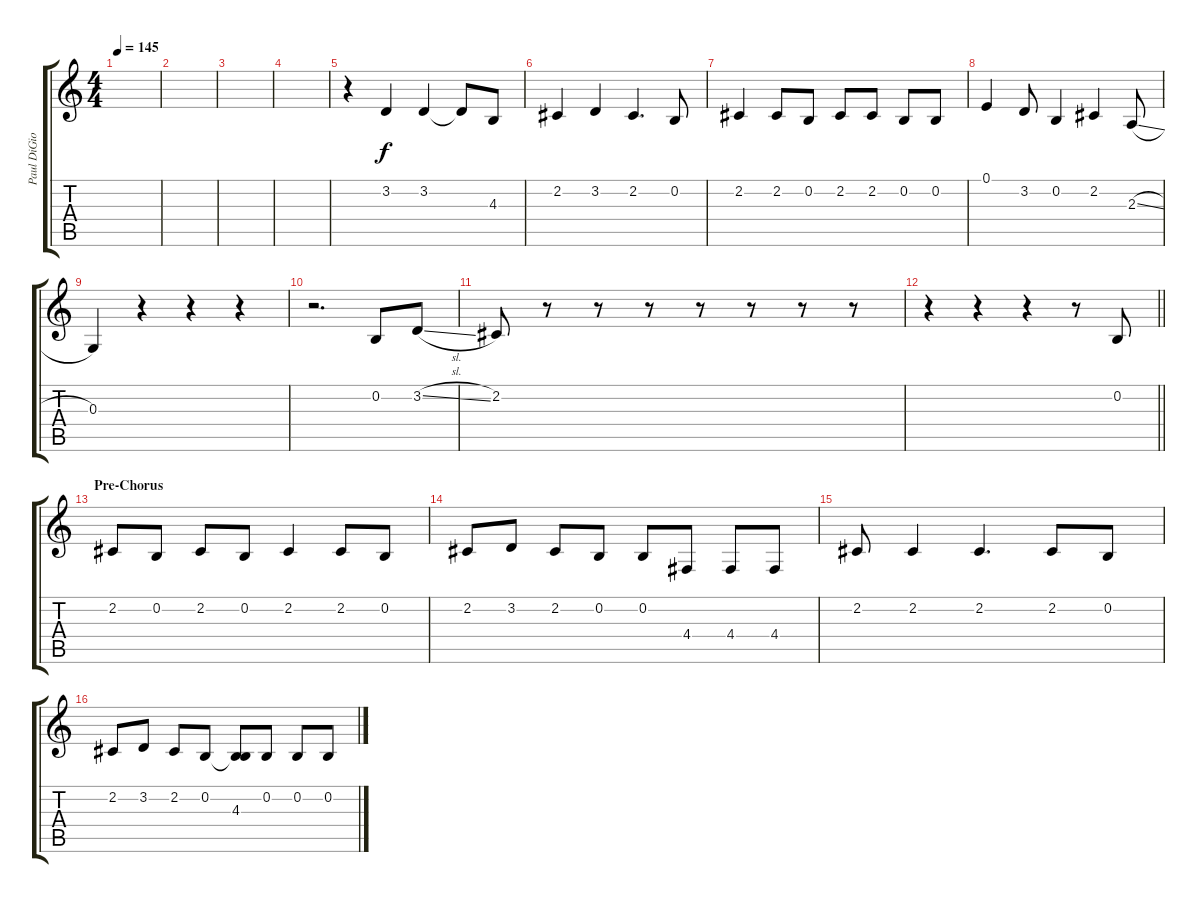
\track ("Paul DiGiovanni (Backup Vocals/Harmonies" "Paul DiGio") {instrument clarinet}
\staff {score tabs}
\tuning (E4 B3 G3 D3 A2 E2) {hide}
\ts (4 4)
\tempo 145
\clef g2
\ks c
|
|
|
|
r.4 3.2.4 3.2.4 3.2{t}.8 4.3.8 |
2.2.4 3.2.4 2.2.4{d} 0.2.8 |
2.2.4 2.2.8 0.2.8 2.2.8 2.2.8 0.2.8 0.2.8 |
0.1.4 3.2.8 0.2.4 2.2.4 2.3{sl}.8 |
0.3.4 r.4 r.4 r.4 |
r.2{d} 0.2.8 3.2{sl}.8 |
2.2.8 r.8 r.8 r.8 r.8 r.8 r.8 r.8 |
\barLineRight lightlight
r.4 r.4 r.4 r.8 0.2.8 |
\section ("" "Pre-Chorus")
2.2.8 0.2.8 2.2.8 0.2.8 2.2.4 2.2.8 0.2.8 |
2.2.8 3.2.8 2.2.8 0.2.8 0.2.8 4.4.8 4.4.8 4.4.8 |
2.2.8 2.2.4 2.2.4{d} 2.2.8 0.2.8 |
2.2.8 3.2.8 2.2.8 0.2.8 (0.2{t} 4.3).8 0.2.8 0.2.8 0.2.8
